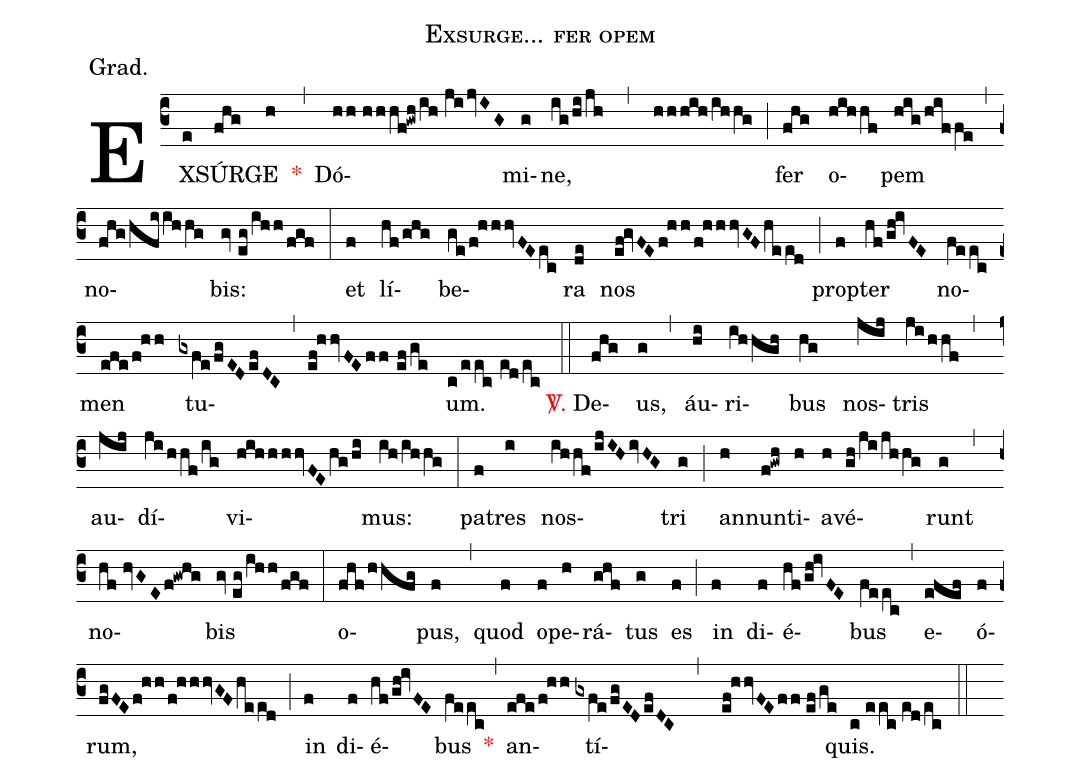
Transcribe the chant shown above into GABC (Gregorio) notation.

name:Exsurge... fer opem;
annotation:Grad.;
mode:III.;
office-part:Gradual;
%%
(c3) EX(e)SÚR(fhg)GE(h) <v>\red{*}</v>(,) Dó(hh//hhhf!gwh/ih//jijvIG)mi(g)ne,(ig/hi/jh,hhhih/ihhg) (;) fer(fhg) o(hihhf)pem(hig/hiffe) (,) no(fhg/hfiihhg)bis:(gv///eg/ihh/fgf) (:) et(f) lí(hf/ghg)be(ge/f!hhhvFEec)ra(de) nos(ef!gvFEf!hh/f!hhhvGFheed) (;) prop(f)ter(hf/gh!ivFE) no(feec)men(efe/f!hh) tu(gxfe/fgEDefDC,ef!hhvFEff//ef/ge)um.(c/eec//ed/ec) (::) <v>\red{\Vbar.}</v> De(fhg)us,(g) (,) áu(hi)ri(ihhgh)bus(hg) nos(jij)tris(ji/hhf) (,) au(jij)dí(ji/hhf/ig)vi(hihhhhvFEhg/hi)mus:(ih/ihhg) (:) pa(f)tres(i) nos(ihhf/ijIHivHG)tri(g) (;) an(h)nun(f!gwh)ti(h)a(h)vé(gh/ji/jhhg)runt(g) (,) no(hf//hvGEf!gwhg)bis(gv//eg/ihh/fgf) (:) o(fhf/hhfg)pus,(f) (,) quod(f) o(f)pe(h)rá(ghf)tus(g) es(f) (;) in(f) di(f)é(hf/gh!ivFE)bus(feec) (,) e(efef)ó(f)rum,(fgFEf!hh/f!hhhvGFheed) (;) in(f) di(f)é(hf/gh!ivFE)bus(feec) <v>\red{*}</v>(,) an(efe/f!hh)tí(gxfe/fgEDefDC , ef!hhvFEff//ef/ge)quis.(c//eec//ed/ec) (::)
